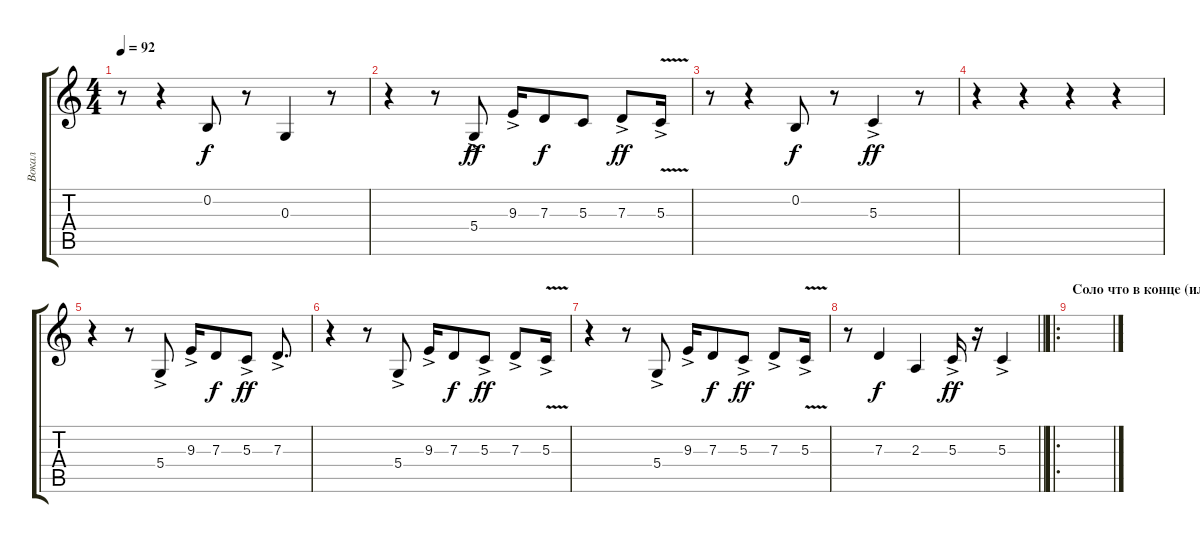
\track ("Вокал" "Вокал") {instrument lead6voice}
\staff {score tabs}
\tuning (E4 B3 G3 D3 A2 E2) {hide}
\ts (4 4)
\tempo 92
\clef g2
\ks c
r.8{dy ff} r.4 0.2.8{dy f} r.8 0.3.4 r.8 |
r.4 r.8 5.4{ac}.8{dy ff} 9.3{ac}.16 7.3.8{dy f} 5.3.8 7.3{ac}.8{dy ff} 5.3{v ac}.16 |
r.8 r.4 0.2.8{dy f} r.8 5.3{ac}.4{dy ff} r.8 |
r.4 r.4 r.4 r.4 |
r.4 r.8 5.4{ac}.8 9.3{ac}.16 7.3.8{dy f} 5.3{ac}.8{dy ff} 7.3{ac}.8{d} |
r.4 r.8 5.4{ac}.8 9.3{ac}.16 7.3.8{dy f} 5.3{ac}.8{dy ff} 7.3{ac}.8 5.3{v ac}.16 |
r.4 r.8 5.4{ac}.8 9.3{ac}.16 7.3.8{dy f} 5.3{ac}.8{dy ff} 7.3{ac}.8 5.3{v ac}.16 |
\barLineRight lightlight
r.8 7.3.4{dy f} 2.3.4 5.3{ac}.16{dy ff} r.16 5.3{ac}.4 |
\ro
\section ("" "Соло что в конце (или нананаконье:)")
